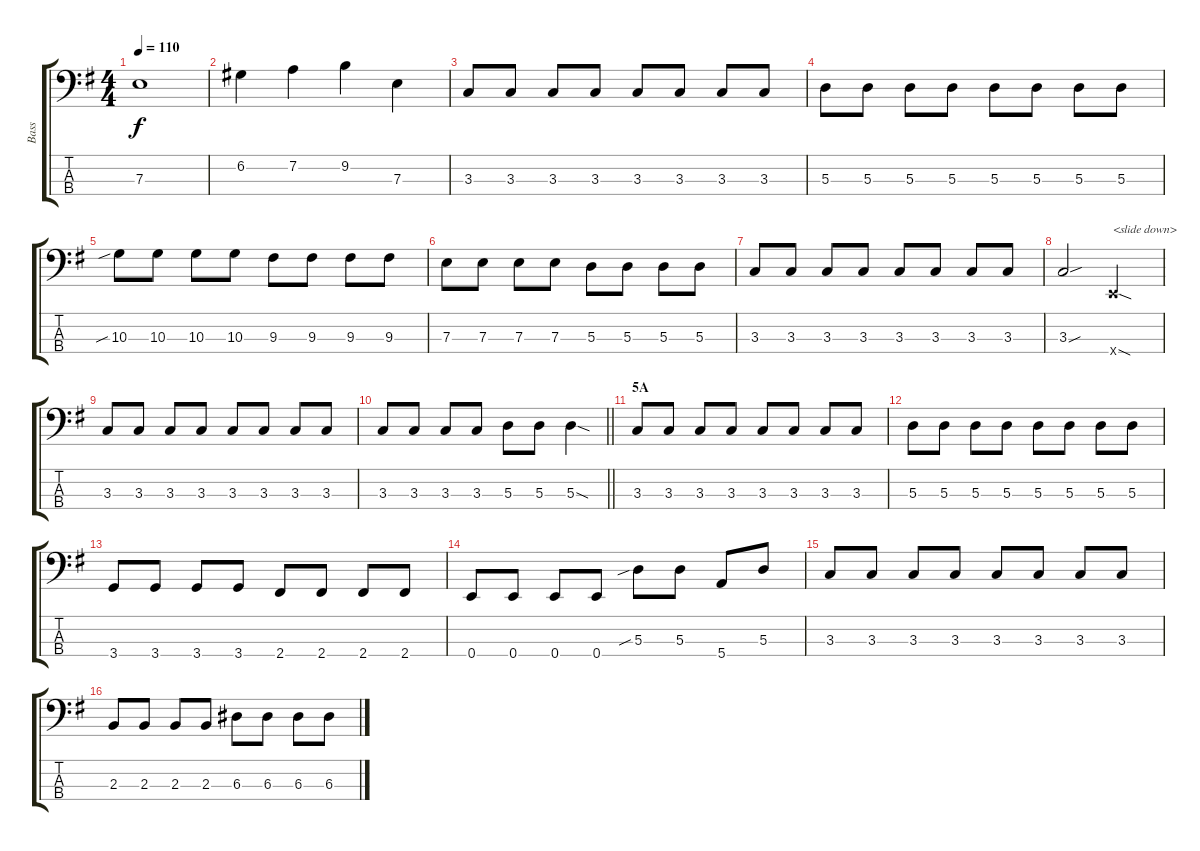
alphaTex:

\track ("Bass" "Bass") {instrument electricbassfinger}
\staff {score tabs}
\tuning (G2 D2 A1 E1) {hide}
\ts (4 4)
\tempo 110
\clef f4
\ks g
7.3.1{dy f} |
6.2.4 7.2.4 9.2.4 7.3.4 |
3.3.8 3.3.8 3.3.8 3.3.8 3.3.8 3.3.8 3.3.8 3.3.8 |
5.3.8 5.3.8 5.3.8 5.3.8 5.3.8 5.3.8 5.3.8 5.3.8 |
10.3{sib}.8 10.3.8 10.3.8 10.3.8 9.3.8 9.3.8 9.3.8 9.3.8 |
7.3.8 7.3.8 7.3.8 7.3.8 5.3.8 5.3.8 5.3.8 5.3.8 |
3.3.8 3.3.8 3.3.8 3.3.8 3.3.8 3.3.8 3.3.8 3.3.8 |
3.3{sou}.2 0.4{sod x}.2{txt "<slide down>"} |
3.3.8 3.3.8 3.3.8 3.3.8 3.3.8 3.3.8 3.3.8 3.3.8 |
\barLineRight lightlight
3.3.8 3.3.8 3.3.8 3.3.8 5.3.8 5.3.8 5.3{sod}.4 |
\section ("" "5A")
3.3.8 3.3.8 3.3.8 3.3.8 3.3.8 3.3.8 3.3.8 3.3.8 |
5.3.8 5.3.8 5.3.8 5.3.8 5.3.8 5.3.8 5.3.8 5.3.8 |
3.4.8 3.4.8 3.4.8 3.4.8 2.4.8 2.4.8 2.4.8 2.4.8 |
0.4.8 0.4.8 0.4.8 0.4.8 5.3{sib}.8 5.3.8 5.4.8 5.3.8 |
3.3.8 3.3.8 3.3.8 3.3.8 3.3.8 3.3.8 3.3.8 3.3.8 |
2.3.8 2.3.8 2.3.8 2.3.8 6.3.8 6.3.8 6.3.8 6.3.8
